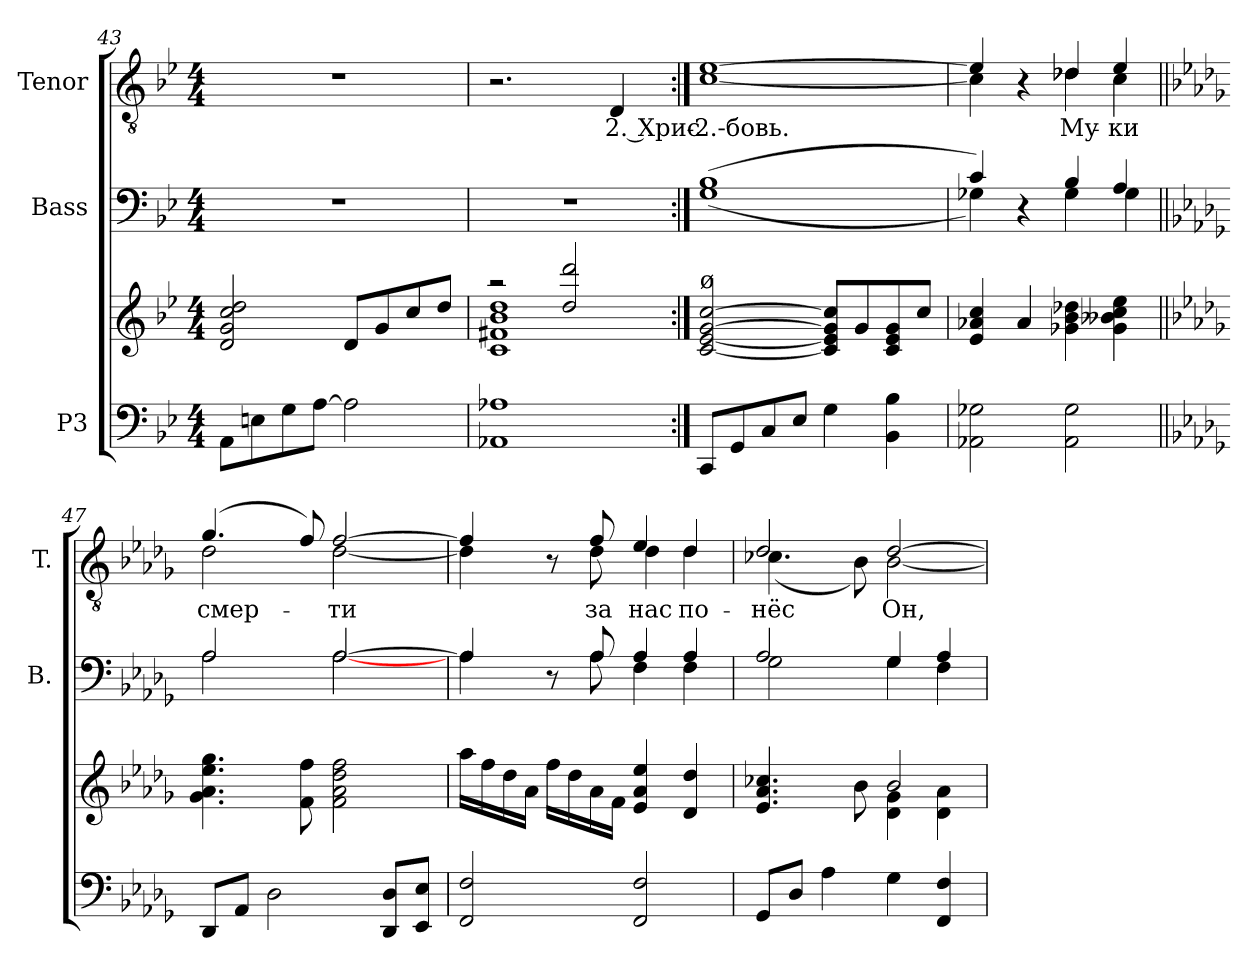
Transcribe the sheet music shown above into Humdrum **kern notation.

**kern	**kern	**kern	**kern	**text
*part3	*part3	*part2	*part1	*part1
*staff4	*staff3	*staff2	*staff1	*staff1
*I"P3	*	*I"Bass	*I"Tenor	*
*	*	*I'B.	*I'T.	*
*clefF4	*clefG2	*clefF4	*clefGv2	*
*	*	*	*ITrd7c12	*
*k[b-e-]	*k[b-e-]	*k[b-e-]	*k[b-e-]	*
*B-:	*B-:	*B-:	*B-:	*
*M4/4	*M4/4	*M4/4	*M4/4	*
=43	=43	=43	=43	=43
8AAi\L	2di/ 2gi 2cci 2ddi	1r	1r	.
8Eni\	.	.	.	.
8Gi\	.	.	.	.
[>8Ai\J	.	.	.	.
2Ai\]	8di/L	.	.	.
.	8gi/	.	.	.
.	8cci/	.	.	.
.	8ddi/J	.	.	.
=44	=44	=44	=44	=44
*	*^	*	*	*
1AA-Xi 1A-Xi	2r	1ci 1f#Xi 1b-i 1ddi	1r	2.r	.
.	2ddi/ 2dddi	.	.	.	.
!	!	!	!	!	!LO:LY:b:color=#000000
.	.	.	.	4DDi/	2. Хрис--
*	*v	*v	*	*	*
=45:|!	=45:|!	=45:|!	=45:|!	=45:|!
*	*	*^	*	*
!	!	!	!	!LO:TX:a:t=ø	!
!	!LO:TX:a:t=ø	!	!	!	!
!	!	!	!	!	!LO:LY:b:color=#000000
*	*	*	*	*^	*
8CCi/L	[<2ci/ [<2e-i [>2gi [>2cci	(1B-i	(1Gi	[>1E-i	[<1Ci	2.-бовь.
8GGi/	.	.	.	.	.	.
8Ci/	.	.	.	.	.	.
8E-i/J	.	.	.	.	.	.
4Gi\	8ci/] 8e-i] 8gi] 8cci]L	.	.	.	.	.
.	8gi/	.	.	.	.	.
4BB-i\ 4B-i	8ci/ 8e-i 8gi	.	.	.	.	.
.	8cci/J	.	.	.	.	.
=46	=46	=46	=46	=46	=46	=46
2AA-Xi\ 2G-Xi	4e-i/ 4a-Xi 4cci	4ci/)	4G-Xi\)	4E-i/]	4Ci\]	.
.	4a-i/	4r	4ryy	4r	4ryy	.
!	!	!	!	!	!	!LO:LY:b:color=#000000
2AA-i\ 2G-i	4g-Xi\ 4b-i 4dd-Xi	4B-i/	4G-i\	4D-Xi/	4D-i\	Му-
!	!	!	!	!	!	!LO:LY:b:color=#000000
.	4g-i\ 4b--Xi 4cci 4ee-i	4Ai/	4G-i\	4E-i/	4Ci\	-ки
=47||	=47||	=47||	=47||	=47||	=47||	=47||
*k[b-e-a-d-g-]	*k[b-e-a-d-g-]	*k[b-e-a-d-g-]	*	*k[b-e-a-d-g-]	*	*
*D-:	*D-:	*D-:	*	*D-:	*	*
!	!	!	!	!	!	!LO:LY:b:color=#000000
8DD-i/L	4.g-i\ 4.a-i 4.ee-i 4.gg-i	2A-i/	2A-i\	(4.G-i/	2D-i\	смер-
8AA-i/J	.	.	.	.	.	.
2D-i\	.	.	.	.	.	.
.	8fi\ 8ffi	.	.	8Fi/)	.	.
!	!	!	!	!	!	!LO:LY:b:color=#000000
.	2fi\ 2a-i 2dd-i 2ffi	[>2A-i/	[<2A-i\	[>2Fi/	[<2D-i\	-ти
8DD-i/ 8D-iL	.	.	.	.	.	.
8EE-i/ 8E-iJ	.	.	.	.	.	.
!!LO:LB:g=z	!!
=48	=48	=48	=48	=48	=48	=48
2FFi/ 2Fi	16aa-i\LL	4A-i/]	4A-i\	4Fi/]	4D-i\]	.
.	16ffi\	.	.	.	.	.
.	16dd-i\	.	.	.	.	.
.	16a-i\JJ	.	.	.	.	.
.	16ffi\LL	8r	8ryy	8r	8ryy	.
.	16dd-i\	.	.	.	.	.
!	!	!	!	!	!	!LO:LY:b:color=#000000
.	16a-i\	8A-i/	8A-i\	8Fi/	8D-i\	за
.	16fi\JJ	.	.	.	.	.
!	!	!	!	!	!	!LO:LY:b:color=#000000
2FFi/ 2Fi	4e-i/ 4a-i 4ee-i	4A-i/	4Fi\	4E-i/	4D-i\	нас
!	!	!	!	!	!	!LO:LY:b:color=#000000
.	4d-i/ 4dd-i	4A-i/	4Fi\	4D-i/	4D-i\	по-
=49	=49	=49	=49	=49	=49	=49
*	*^	*	*	*	*	*
!	!	!	!	!	!	!	!LO:LY:b:color=#000000
8GG-i/L	4.e-i/ 4.a-i 4.cc-Xi	2ryy	2A-i/	2G-i\	2D-i/	(4.C-Xi\	-нёс
8D-i/J	.	.	.	.	.	.	.
4A-i\	.	.	.	.	.	.	.
.	8b-i\	.	.	.	.	8BB-i\)	.
!	!	!	!	!	!	!	!LO:LY:b:color=#000000
4G-i\	2b-i/	4d-i\ 4g-i	4G-i/	4G-i\	[>2D-i/	[<2BB-i\	Он,
4FFi/ 4Fi	.	4d-i\ 4a-i	4A-i/	4Fi\	.	.	.
*	*v	*v	*	*	*v	*v	*
*	*	*v	*v	*	*
=	=	=	=	=
*-	*-	*-	*-	*-
